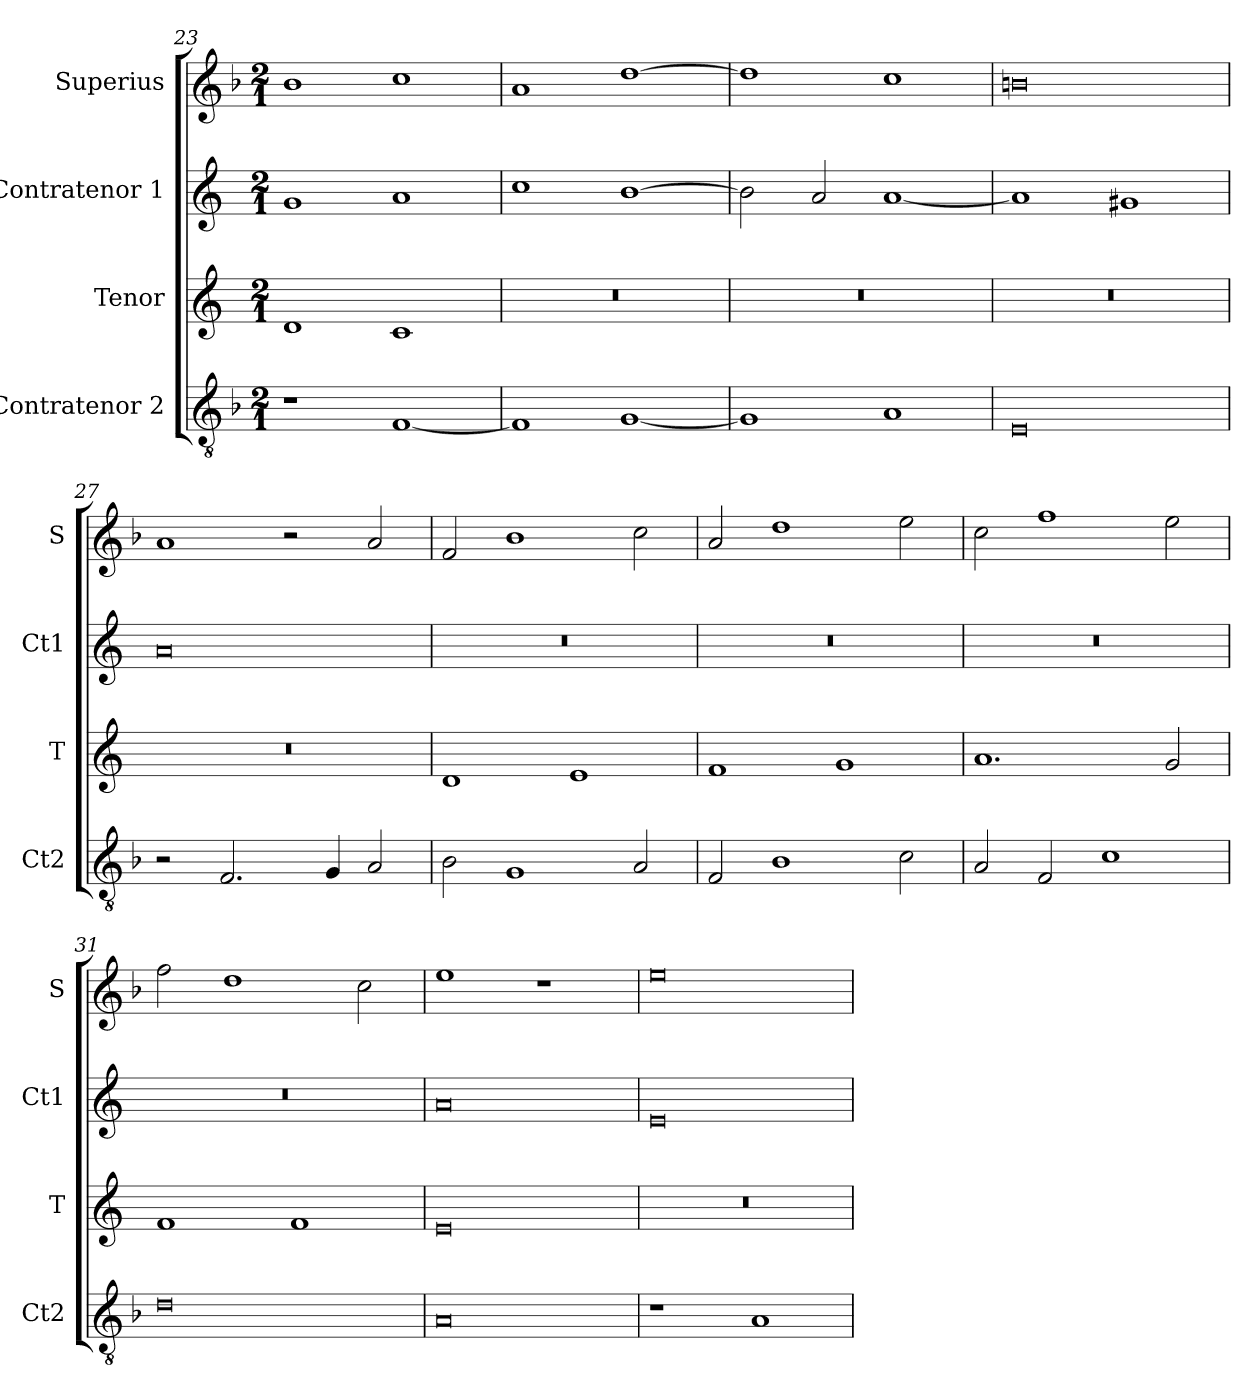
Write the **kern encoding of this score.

**kern	**kern	**kern	**kern
*part4	*part3	*part2	*part1
*staff4	*staff3	*staff2	*staff1
*I"Contratenor 2	*I"Tenor	*I"Contratenor 1	*I"Superius
*I'Ct2	*I'T	*I'Ct1	*I'S
*clefGv2	*clefG2	*clefG2	*clefG2
*k[b-]	*k[]	*k[]	*k[b-]
*M2/1	*M2/1	*M2/1	*M2/1
=23	=23	=23	=23
1r	1d	1g	1b-
[1F	1c	1a	1cc
=24	=24	=24	=24
1F]	0r	1cc	1a
[1G	.	[1b	[1dd
=25	=25	=25	=25
1G]	0r	2b\]	1dd]
.	.	2a/	.
1A	.	[1a	1cc
=26	=26	=26	=26
0E	0r	1a]	0bn
.	.	1g#X	.
=27	=27	=27	=27
2r	0r	0a	1a
2.F/	.	.	.
.	.	.	2r
4G/	.	.	.
2A/	.	.	2a/
=28	=28	=28	=28
2B-\	1d	0r	2f/
1G	.	.	1b-
.	1e	.	.
2A/	.	.	2cc\
=29	=29	=29	=29
2F/	1f	0r	2a/
1B-	.	.	1dd
.	1g	.	.
2c\	.	.	2ee\
=30	=30	=30	=30
2A/	1.a	0r	2cc\
2F/	.	.	1ff
1c	.	.	.
.	2g/	.	2ee\
=31	=31	=31	=31
0d	1f	0r	2ff\
.	.	.	1dd
.	1f	.	.
.	.	.	2cc\
=32	=32	=32	=32
0A	0e	0a	1ee
.	.	.	1r
=33	=33	=33	=33
1r	0r	0e	0ee
1A	.	.	.
=	=	=	=
*-	*-	*-	*-
